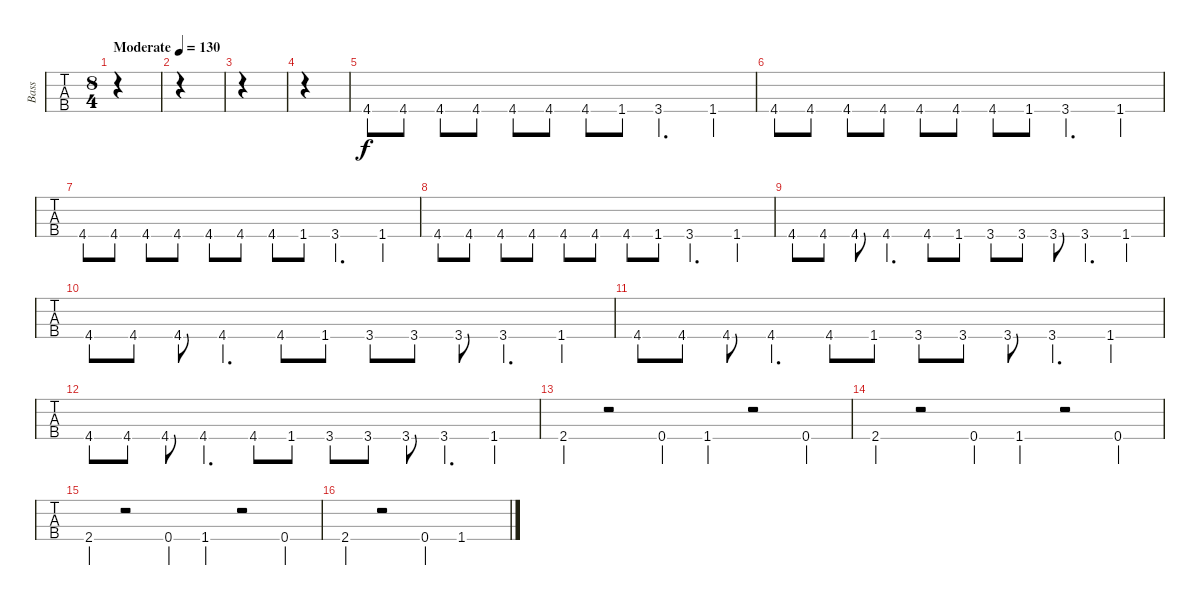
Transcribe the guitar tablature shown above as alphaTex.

\track ("Bass" "Bass") {instrument electricbasspick}
\staff {tabs}
\tuning (F2 C2 G1 C1) {hide}
\ts (8 4)
\tempo (130 "Moderate")
\tempo 90
\tempo (130 "Moderate")
\clef f4
\ks c
|
|
|
|
4.4.8 4.4.8 4.4.8 4.4.8 4.4.8 4.4.8 4.4.8 1.4.8 3.4.2{d} 1.4.4 |
4.4.8 4.4.8 4.4.8 4.4.8 4.4.8 4.4.8 4.4.8 1.4.8 3.4.2{d} 1.4.4 |
4.4.8 4.4.8 4.4.8 4.4.8 4.4.8 4.4.8 4.4.8 1.4.8 3.4.2{d} 1.4.4 |
4.4.8 4.4.8 4.4.8 4.4.8 4.4.8 4.4.8 4.4.8 1.4.8 3.4.2{d} 1.4.4 |
4.4.8 4.4.8 4.4.8 4.4.4{d} 4.4.8 1.4.8 3.4.8 3.4.8 3.4.8 3.4.4{d} 1.4.4 |
4.4.8 4.4.8 4.4.8 4.4.4{d} 4.4.8 1.4.8 3.4.8 3.4.8 3.4.8 3.4.4{d} 1.4.4 |
4.4.8 4.4.8 4.4.8 4.4.4{d} 4.4.8 1.4.8 3.4.8 3.4.8 3.4.8 3.4.4{d} 1.4.4 |
4.4.8 4.4.8 4.4.8 4.4.4{d} 4.4.8 1.4.8 3.4.8 3.4.8 3.4.8 3.4.4{d} 1.4.4 |
2.4.4 r.2 0.4.4 1.4.4 r.2 0.4.4 |
2.4.4 r.2 0.4.4 1.4.4 r.2 0.4.4 |
2.4.4 r.2 0.4.4 1.4.4 r.2 0.4.4 |
2.4.4 r.2 0.4.4 1.4.1
